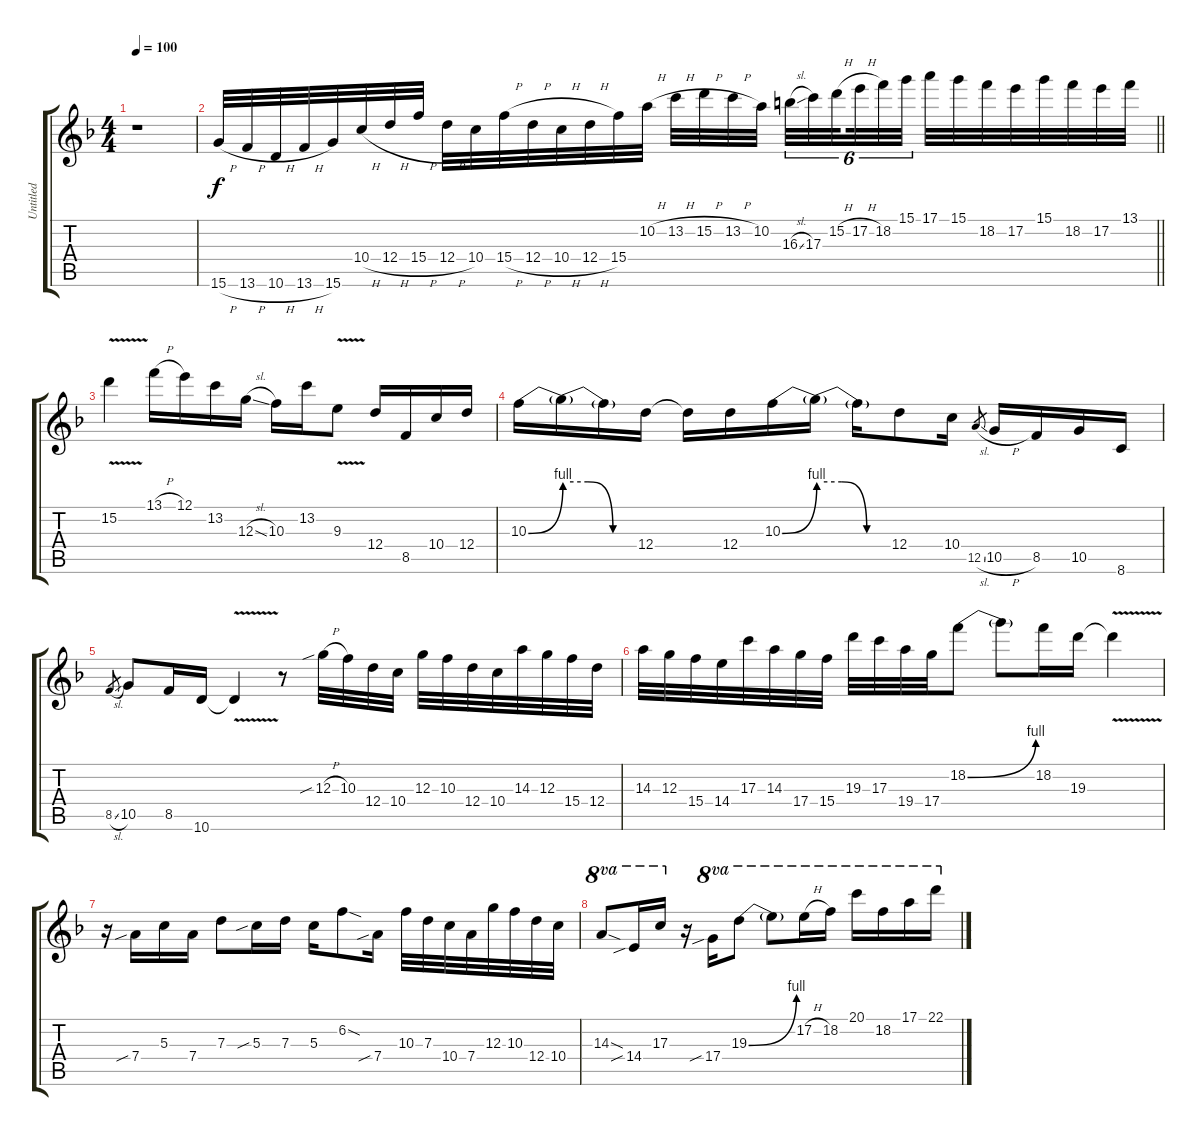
\track ("Untitled" "Untitled") {instrument overdrivenguitar}
\staff {score tabs}
\tuning (E4 B3 G3 D3 A2 E2) {hide}
\ts (4 4)
\tempo 100
\clef g2
\ks f
r.1{dy f} |
\barLineRight lightlight
15.6{h}.32 13.6{h}.32 10.6{h}.32 13.6{h}.32 15.6.32 10.4{h}.32 12.4{h}.32 15.4{h}.32 12.4{h}.32 10.4.32 15.4{h}.32 12.4{h}.32 10.4{h}.32 12.4{h}.32 15.4.32 10.2{h}.32 13.2{h}.32 15.2{h}.32 13.2{h}.32 10.2.32{beam splitsecondary} 16.3{sl}.32{tu (6 4)} 17.3.32{tu (6 4)} 15.2{h}.32{tu (6 4) beam splitsecondary} 17.2{h}.32{tu (6 4)} 18.2.32{tu (6 4)} 15.1.32{tu (6 4)} 17.1.32 15.1.32 18.2.32 17.2.32 15.1.32 18.2.32 17.2.32 13.1.32 |
15.2{v}.4 13.1{h}.16 12.1.16 13.2.16 12.3{sl}.16 10.3.16 13.2.16 9.3{v}.8 12.4.16 8.5.16 10.4.16 12.4.16 |
10.3{be (bend 0 0 60 4)}.16 10.3{be (custom 0 4 20 4 40 0 60 0) t}.16 10.3{t}.16 12.4.16 12.4{t}.16 12.4.16 10.3{be (bend 0 0 60 4)}.16 10.3{be (custom 0 4 20 4 40 0 60 0) t}.16 10.3{t}.16 12.4.8 10.4.16 12.5{sl}.8{gr} 10.5{h}.16 8.5.16 10.5.16 8.6.16 |
8.5{sl}.8{gr} 10.5.8 8.5.16 10.6.16 10.6{v t}.4 r.8 12.3{sib h}.32 10.3.32 12.4.32 10.4.32 12.3.32 10.3.32 12.4.32 10.4.32 14.3.32 12.3.32 15.4.32 12.4.32 |
14.3.32 12.3.32 15.4.32 14.4.32 17.3.32 14.3.32 17.4.32 15.4.32 19.3.32 17.3.32 19.4.32 17.4.32 18.2{be (bend 0 0 60 4)}.8 18.2{t}.8 18.2.16 19.3.16 19.3{v t}.4 |
r.16 7.4{sib}.16 5.3.16 7.4.16 7.3.8 5.3{sib}.16 7.3.16 5.3.16 6.2{sod}.8 7.4{sib}.16 10.3.32 7.3.32 10.4.32 7.4.32 12.3.32 10.3.32 12.4.32 10.4.32 |
14.3{sod}.8{ot 8va} 14.4{sib}.16{ot 8va} 17.3.16{ot 8va} r.16 17.4{sib}.16{ot 8va} 19.3{be (bend 0 0 60 4)}.8{ot 8va} 19.3{t}.8{ot 8va} 17.2{h}.16{ot 8va} 18.2.16{ot 8va} 20.1.16{ot 8va} 18.2.16{ot 8va} 17.1.16{ot 8va} 22.1.16{ot 8va}
